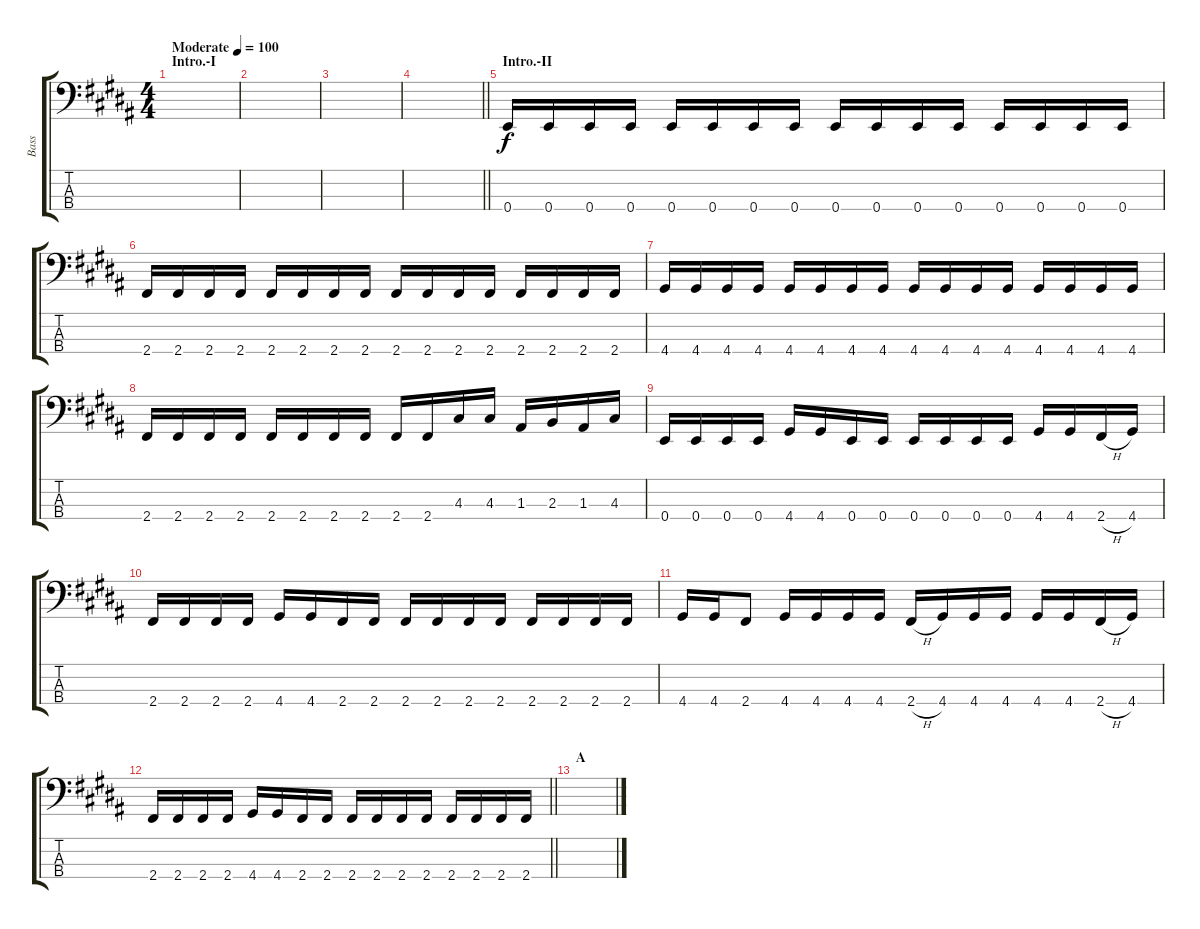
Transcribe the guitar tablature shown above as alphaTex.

\track ("Bass" "Bass") {instrument electricbasspick}
\staff {score tabs}
\tuning (G2 D2 A1 E1) {hide}
\ts (4 4)
\section ("" "Intro.-I")
\tempo (100 "Moderate")
\clef f4
\ks b
|
|
|
\barLineRight lightlight
|
\section ("" "Intro.-II")
0.4.16 0.4.16 0.4.16 0.4.16 0.4.16 0.4.16 0.4.16 0.4.16 0.4.16 0.4.16 0.4.16 0.4.16 0.4.16 0.4.16 0.4.16 0.4.16 |
2.4.16 2.4.16 2.4.16 2.4.16 2.4.16 2.4.16 2.4.16 2.4.16 2.4.16 2.4.16 2.4.16 2.4.16 2.4.16 2.4.16 2.4.16 2.4.16 |
4.4.16 4.4.16 4.4.16 4.4.16 4.4.16 4.4.16 4.4.16 4.4.16 4.4.16 4.4.16 4.4.16 4.4.16 4.4.16 4.4.16 4.4.16 4.4.16 |
2.4.16 2.4.16 2.4.16 2.4.16 2.4.16 2.4.16 2.4.16 2.4.16 2.4.16 2.4.16 4.3.16 4.3.16 1.3.16 2.3.16 1.3.16 4.3.16 |
0.4.16 0.4.16 0.4.16 0.4.16 4.4.16 4.4.16 0.4.16 0.4.16 0.4.16 0.4.16 0.4.16 0.4.16 4.4.16 4.4.16 2.4{h}.16 4.4.16 |
2.4.16 2.4.16 2.4.16 2.4.16 4.4.16 4.4.16 2.4.16 2.4.16 2.4.16 2.4.16 2.4.16 2.4.16 2.4.16 2.4.16 2.4.16 2.4.16 |
4.4.16 4.4.16 2.4.8 4.4.16 4.4.16 4.4.16 4.4.16 2.4{h}.16 4.4.16 4.4.16 4.4.16 4.4.16 4.4.16 2.4{h}.16 4.4.16 |
\barLineRight lightlight
2.4.16 2.4.16 2.4.16 2.4.16 4.4.16 4.4.16 2.4.16 2.4.16 2.4.16 2.4.16 2.4.16 2.4.16 2.4.16 2.4.16 2.4.16 2.4.16 |
\section ("" "A")
